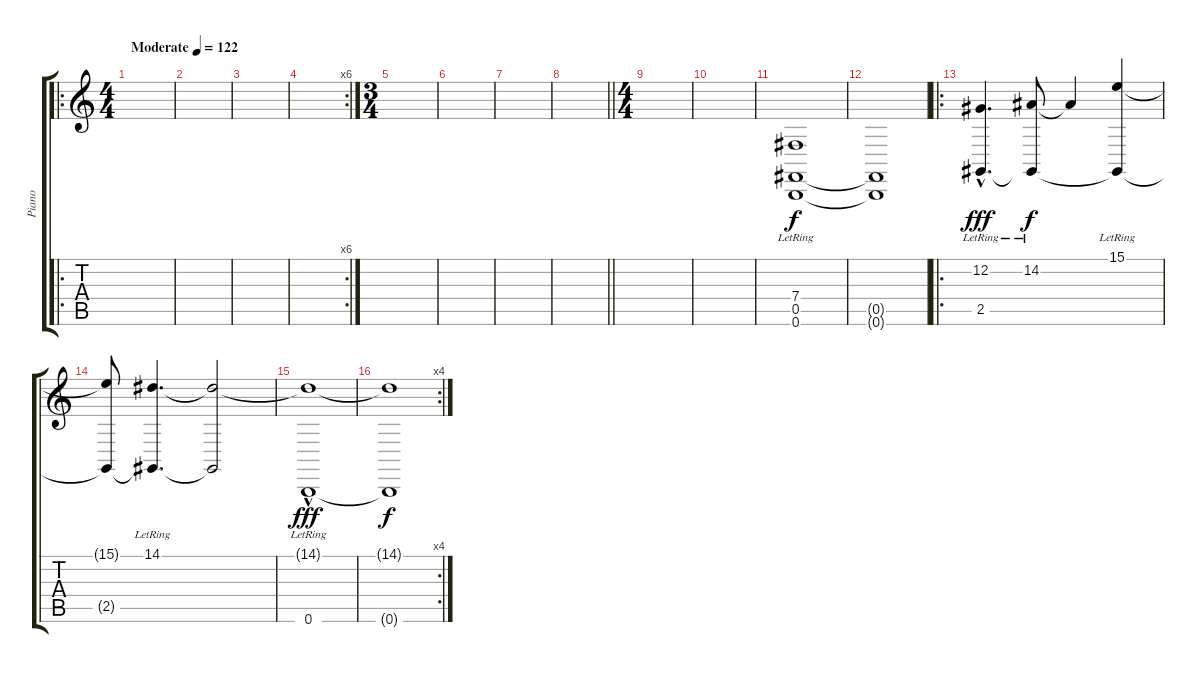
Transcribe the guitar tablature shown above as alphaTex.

\track ("Piano" "Piano") {instrument acousticgrandpiano}
\staff {score tabs}
\tuning (Db4 Ab3 E3 B2 Gb2 B1) {hide}
\ro
\ts (4 4)
\tempo (122 "Moderate")
\clef g2
\ks c
|
|
|
\rc 6
|
\ts (3 4)
|
|
|
\barLineRight lightlight
|
\ts (4 4)
|
|
(7.4 0.5{lr} 0.6{lr}).1 |
(0.5{t} 0.6{t}).1 |
\ro
(12.2{lr} 2.5{hac lr}).4{d dy fff} (14.2{lr} 2.5{t}).8{dy f} 14.2{t}.4 (15.1{lr} 2.5{t}).4 |
(15.1{t} 2.5{t}).8 (14.1{lr} 2.5{t}).4{d} (14.1{t} 2.5{t}).2 |
(14.1{t} 0.6{hac lr}).1{dy fff} |
\rc 4
(14.1{t} 0.6{t}).1{dy f}
